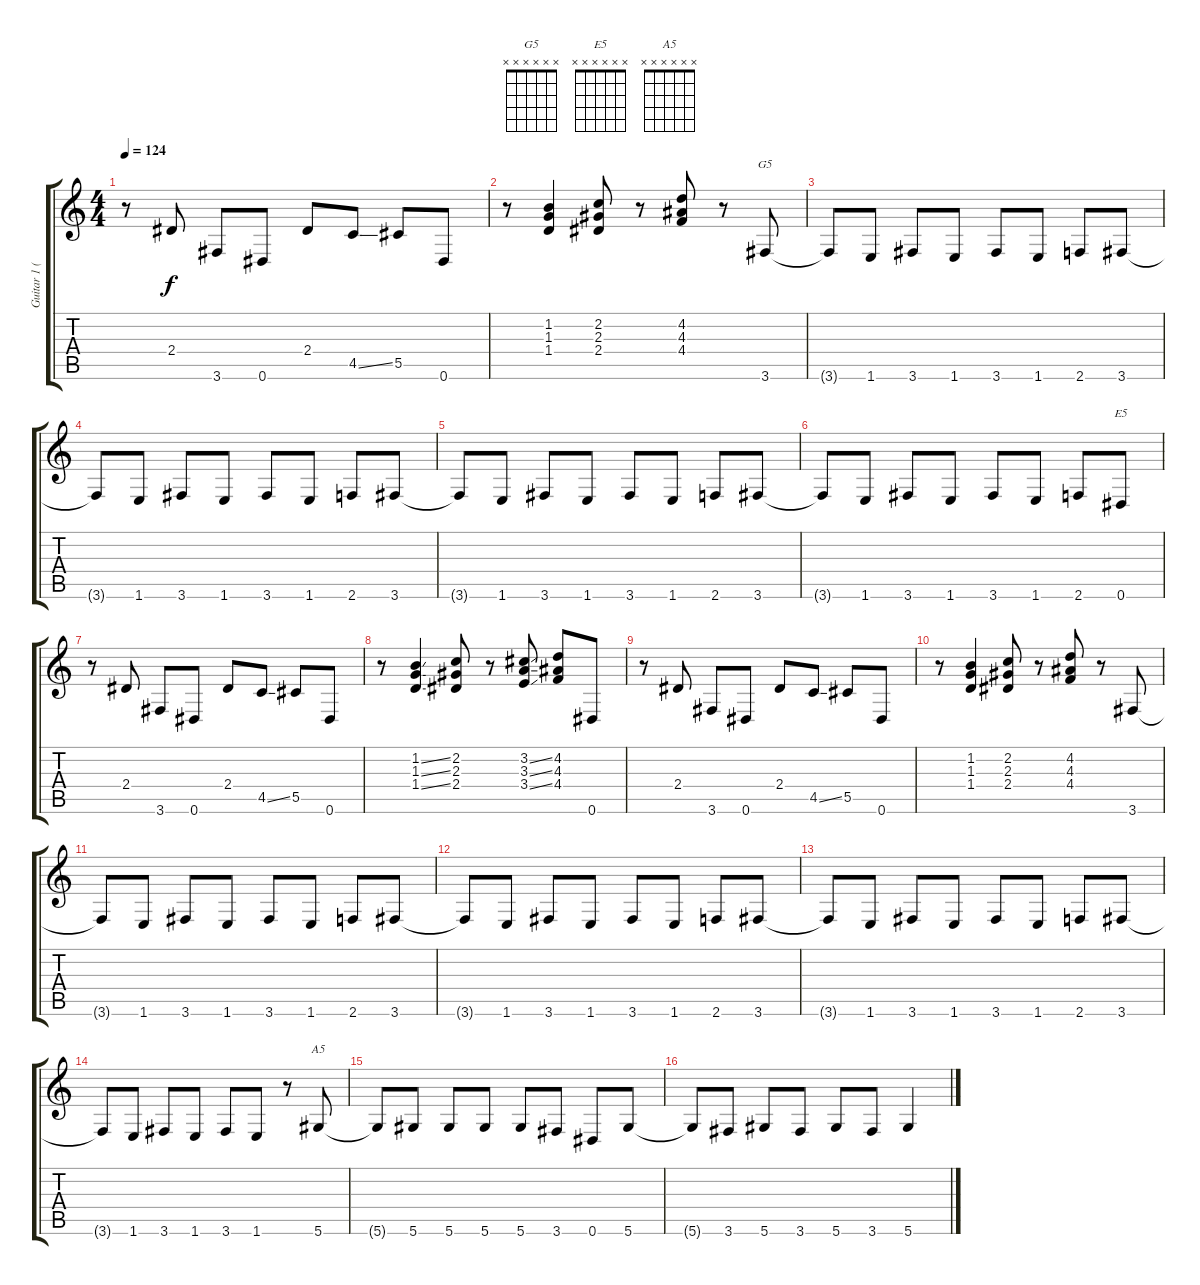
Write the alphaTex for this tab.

\track ("Guitar 1 (Slash)" "Guitar 1 (") {instrument overdrivenguitar}
\staff {score tabs}
\tuning (Eb4 Bb3 Gb3 Db3 Ab2 Eb2) {hide}
\chord ("G5" x x x x x x)
\chord ("E5" x x x x x x)
\chord ("A5" x x x x x x)
\ts (4 4)
\tempo 124
\clef g2
\ks c
r.8{dy f} 2.4.8 3.6.8 0.6.8 2.4.8 4.5{ss}.8 5.5.8 0.6.8 |
r.8 (1.2 1.3 1.4).4 (2.2 2.3 2.4).8 r.8 (4.2 4.3 4.4).8 r.8 3.6.8{ch "G5"} |
3.6{t}.8 1.6.8 3.6.8 1.6.8 3.6.8 1.6.8 2.6.8 3.6.8 |
3.6{t}.8 1.6.8 3.6.8 1.6.8 3.6.8 1.6.8 2.6.8 3.6.8 |
3.6{t}.8 1.6.8 3.6.8 1.6.8 3.6.8 1.6.8 2.6.8 3.6.8 |
3.6{t}.8 1.6.8 3.6.8 1.6.8 3.6.8 1.6.8 2.6.8 0.6.8{ch "E5"} |
r.8 2.4.8 3.6.8 0.6.8 2.4.8 4.5{ss}.8 5.5.8 0.6.8 |
r.8 (1.2{ss} 1.3{ss} 1.4{ss}).4 (2.2 2.3 2.4).8 r.8 (3.2{ss} 3.3{ss} 3.4{ss}).8 (4.2 4.3 4.4).8 0.6.8 |
r.8 2.4.8 3.6.8 0.6.8 2.4.8 4.5{ss}.8 5.5.8 0.6.8 |
r.8 (1.2 1.3 1.4).4 (2.2 2.3 2.4).8 r.8 (4.2 4.3 4.4).8 r.8 3.6.8 |
3.6{t}.8 1.6.8 3.6.8 1.6.8 3.6.8 1.6.8 2.6.8 3.6.8 |
3.6{t}.8 1.6.8 3.6.8 1.6.8 3.6.8 1.6.8 2.6.8 3.6.8 |
3.6{t}.8 1.6.8 3.6.8 1.6.8 3.6.8 1.6.8 2.6.8 3.6.8 |
3.6{t}.8 1.6.8 3.6.8 1.6.8 3.6.8 1.6.8 r.8 5.6.8{ch "A5"} |
5.6{t}.8 5.6.8 5.6.8 5.6.8 5.6.8 3.6.8 0.6.8 5.6.8 |
5.6{t}.8 3.6.8 5.6.8 3.6.8 5.6.8 3.6.8 5.6.4
